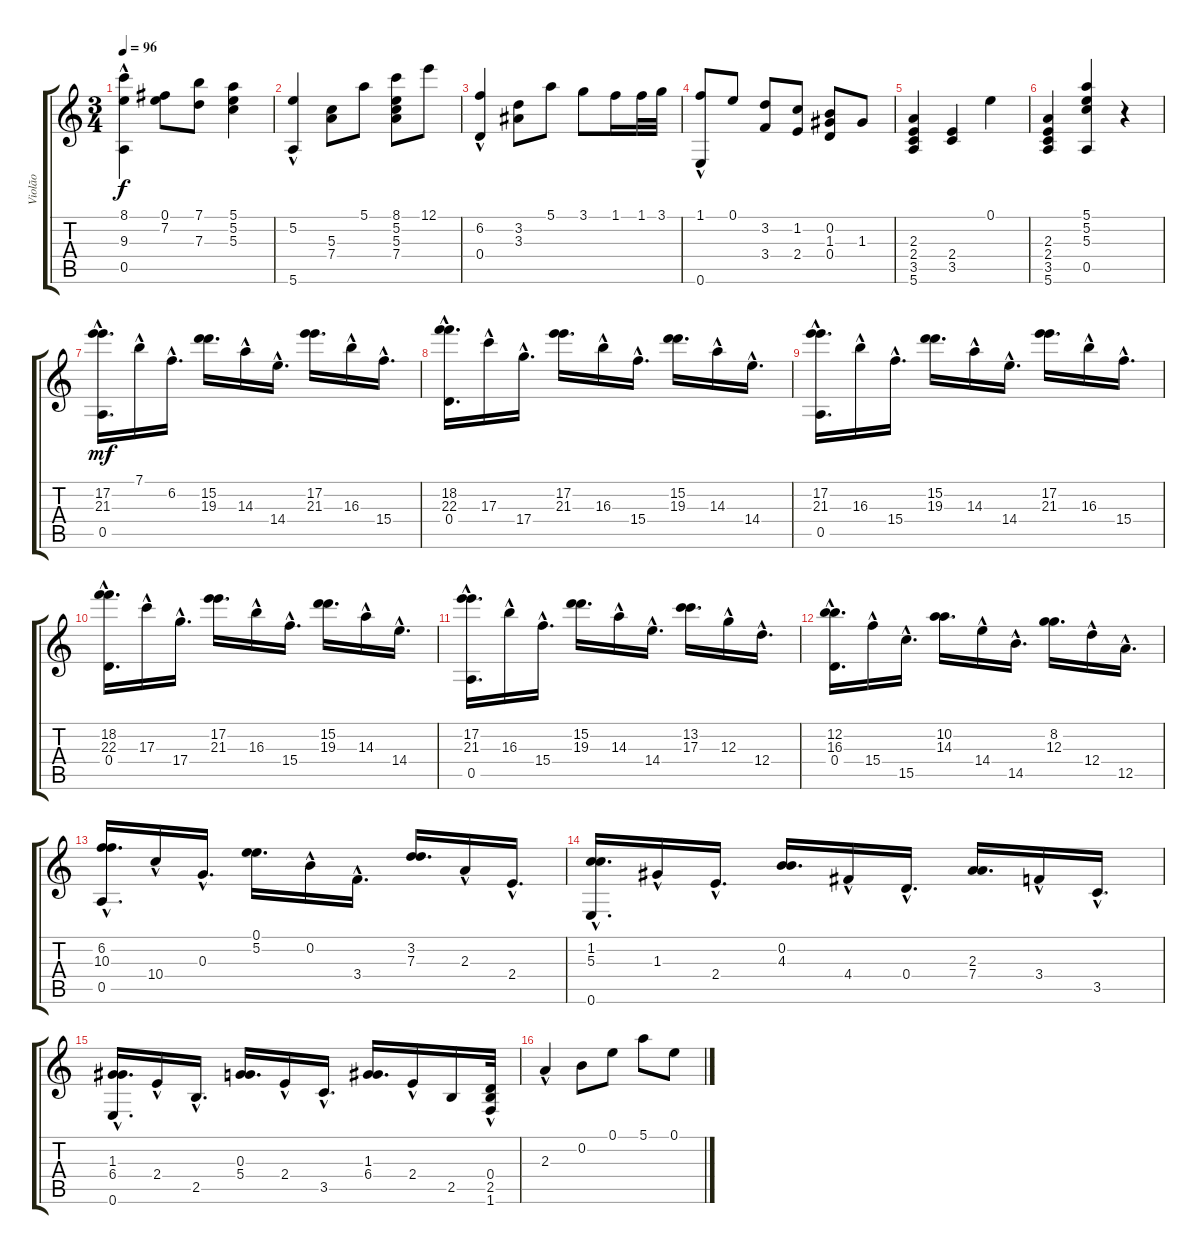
\track ("Violão" "Violão") {instrument acousticguitarnylon}
\staff {score tabs}
\tuning (E4 B3 G3 D3 A2 E2) {hide}
\ts (3 4)
\tempo 96
\clef g2
\ks c
(8.1{hac} 9.3 0.5{hac}).4{dy f} (0.1 7.2).8 (7.1 7.3).8 (5.1 5.2 5.3).4 |
(5.2{hac} 5.6{hac}).4 (5.3 7.4).8 5.1.8 (8.1 5.2 5.3 7.4).8 12.1.8 |
(6.2{hac} 0.4{hac}).4 (3.2 3.3).8 5.1.8 3.1.8 1.1.16 1.1.32 3.1.32 |
(1.1 0.6{hac}).8 0.1.8 (3.2 3.4).8 (1.2 2.4).8 (0.2 1.3 0.4).8 1.3.8 |
(2.3 2.4 3.5 5.6).4 (2.4 3.5).4 0.1.4 |
(2.3 2.4 3.5 5.6).4 (5.1 5.2 5.3 0.5).4 r.4 |
(17.2 21.3 0.5{hac}).16{d dy mf} 7.1{hac}.16 6.2{hac}.16{d} (15.2 19.3).16{d} 14.3{hac}.16 14.4{hac}.16{d} (17.2 21.3).16{d} 16.3{hac}.16 15.4{hac}.16{d} |
(18.2 22.3 0.4{hac}).16{d} 17.3{hac}.16 17.4{hac}.16{d} (17.2 21.3).16{d} 16.3{hac}.16 15.4{hac}.16{d} (15.2 19.3).16{d} 14.3{hac}.16 14.4{hac}.16{d} |
(17.2 21.3 0.5{hac}).16{d} 16.3{hac}.16 15.4{hac}.16{d} (15.2 19.3).16{d} 14.3{hac}.16 14.4{hac}.16{d} (17.2 21.3).16{d} 16.3{hac}.16 15.4{hac}.16{d} |
(18.2 22.3 0.4{hac}).16{d} 17.3{hac}.16 17.4{hac}.16{d} (17.2 21.3).16{d} 16.3{hac}.16 15.4{hac}.16{d} (15.2 19.3).16{d} 14.3{hac}.16 14.4{hac}.16{d} |
(17.2 21.3 0.5{hac}).16{d} 16.3{hac}.16 15.4{hac}.16{d} (15.2 19.3).16{d} 14.3{hac}.16 14.4{hac}.16{d} (13.2 17.3).16{d} 12.3{hac}.16 12.4{hac}.16{d} |
(12.2 16.3 0.4{hac}).16{d} 15.4{hac}.16 15.5{hac}.16{d} (10.2 14.3).16{d} 14.4{hac}.16 14.5{hac}.16{d} (8.2 12.3).16{d} 12.4{hac}.16 12.5{hac}.16{d} |
(6.2 10.3 0.5{hac}).16{d} 10.4{hac}.16 0.3{hac}.16{d} (0.1 5.2).16{d} 0.2{hac}.16 3.4{hac}.16{d} (3.2 7.3).16{d} 2.3{hac}.16 2.4{hac}.16{d} |
(1.2 5.3 0.6{hac}).16{d} 1.3{hac}.16 2.4{hac}.16{d} (0.2 4.3).16{d} 4.4{hac}.16 0.4{hac}.16{d} (2.3 7.4).16{d} 3.4{hac}.16 3.5{hac}.16{d} |
(1.3 6.4 0.6{hac}).16{d} 2.4{hac}.16 2.5{hac}.16{d} (0.3 5.4).16{d} 2.4{hac}.16 3.5{hac}.16{d} (1.3 6.4).16{d} 2.4{hac}.16 2.5.16 (0.4{hac} 2.5{hac} 1.6{hac}).32 |
2.3{hac}.4 0.2.8 0.1.8 5.1.8 0.1.8
